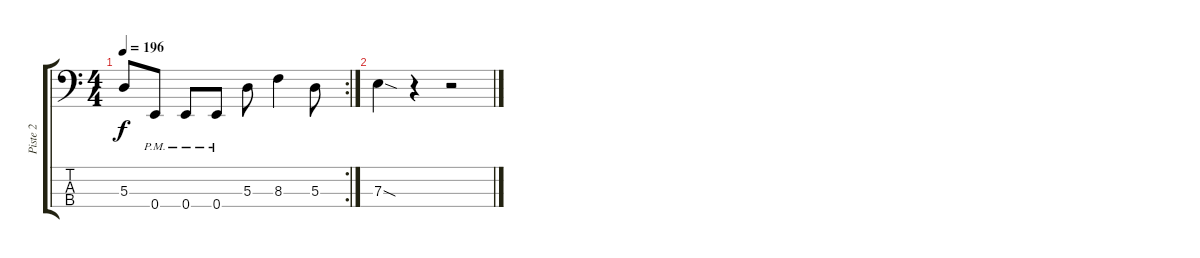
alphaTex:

\track ("Piste 2" "Piste 2") {instrument slapbass2}
\staff {score tabs}
\tuning (G2 D2 A1 E1) {hide}
\rc 2
\ts (4 4)
\tempo 196
\clef f4
\ks c
5.3.8{dy f} 0.4{pm}.8 0.4{pm}.8 0.4{pm}.8 5.3.8 8.3.4 5.3.8 |
7.3{sod}.4 r.4 r.2
